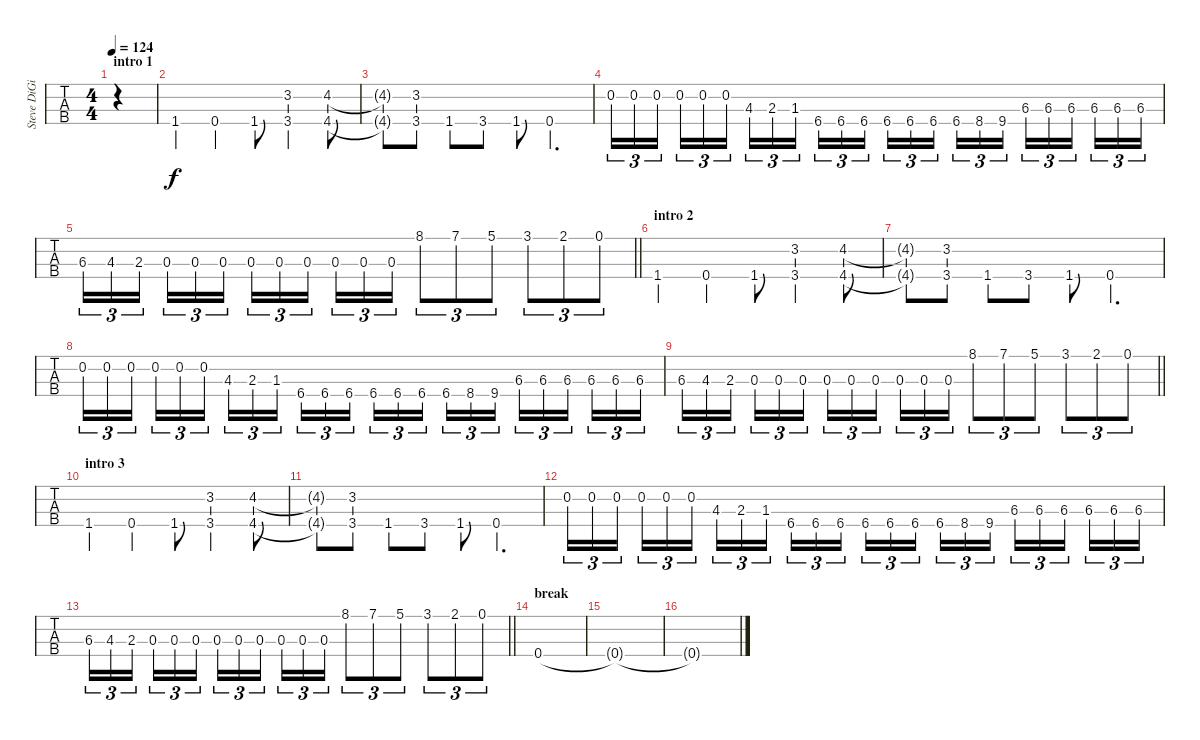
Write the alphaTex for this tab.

\track ("Steve DiGiorgio" "Steve DiGi") {instrument electricbassfinger}
\staff {tabs}
\tuning (Gb2 Db2 Ab1 Db1) {hide}
\ts (4 4)
\section ("" "intro 1")
\tempo 124
\clef f4
\ks c
|
1.4.4 0.4.4 1.4.8 (3.2 3.4).4 (4.2 4.4).8 |
(4.2{t} 4.4{t}).8 (3.2 3.4).8 1.4.8 3.4.8 1.4.8 0.4.4{d} |
0.2.16{tu (3 2)} 0.2.16{tu (3 2)} 0.2.16{tu (3 2) beam splitsecondary} 0.2.16{tu (3 2)} 0.2.16{tu (3 2)} 0.2.16{tu (3 2)} 4.3.16{tu (3 2)} 2.3.16{tu (3 2)} 1.3.16{tu (3 2) beam splitsecondary} 6.4.16{tu (3 2)} 6.4.16{tu (3 2)} 6.4.16{tu (3 2)} 6.4.16{tu (3 2)} 6.4.16{tu (3 2)} 6.4.16{tu (3 2) beam splitsecondary} 6.4.16{tu (3 2)} 8.4.16{tu (3 2)} 9.4.16{tu (3 2)} 6.3.16{tu (3 2)} 6.3.16{tu (3 2)} 6.3.16{tu (3 2) beam splitsecondary} 6.3.16{tu (3 2)} 6.3.16{tu (3 2)} 6.3.16{tu (3 2)} |
\barLineRight lightlight
6.3.16{tu (3 2)} 4.3.16{tu (3 2)} 2.3.16{tu (3 2) beam splitsecondary} 0.3.16{tu (3 2)} 0.3.16{tu (3 2)} 0.3.16{tu (3 2)} 0.3.16{tu (3 2)} 0.3.16{tu (3 2)} 0.3.16{tu (3 2) beam splitsecondary} 0.3.16{tu (3 2)} 0.3.16{tu (3 2)} 0.3.16{tu (3 2)} 8.1.8{tu (3 2)} 7.1.8{tu (3 2)} 5.1.8{tu (3 2)} 3.1.8{tu (3 2)} 2.1.8{tu (3 2)} 0.1.8{tu (3 2)} |
\section ("" "intro 2")
1.4.4 0.4.4 1.4.8 (3.2 3.4).4 (4.2 4.4).8 |
(4.2{t} 4.4{t}).8 (3.2 3.4).8 1.4.8 3.4.8 1.4.8 0.4.4{d} |
0.2.16{tu (3 2)} 0.2.16{tu (3 2)} 0.2.16{tu (3 2) beam splitsecondary} 0.2.16{tu (3 2)} 0.2.16{tu (3 2)} 0.2.16{tu (3 2)} 4.3.16{tu (3 2)} 2.3.16{tu (3 2)} 1.3.16{tu (3 2) beam splitsecondary} 6.4.16{tu (3 2)} 6.4.16{tu (3 2)} 6.4.16{tu (3 2)} 6.4.16{tu (3 2)} 6.4.16{tu (3 2)} 6.4.16{tu (3 2) beam splitsecondary} 6.4.16{tu (3 2)} 8.4.16{tu (3 2)} 9.4.16{tu (3 2)} 6.3.16{tu (3 2)} 6.3.16{tu (3 2)} 6.3.16{tu (3 2) beam splitsecondary} 6.3.16{tu (3 2)} 6.3.16{tu (3 2)} 6.3.16{tu (3 2)} |
\barLineRight lightlight
6.3.16{tu (3 2)} 4.3.16{tu (3 2)} 2.3.16{tu (3 2) beam splitsecondary} 0.3.16{tu (3 2)} 0.3.16{tu (3 2)} 0.3.16{tu (3 2)} 0.3.16{tu (3 2)} 0.3.16{tu (3 2)} 0.3.16{tu (3 2) beam splitsecondary} 0.3.16{tu (3 2)} 0.3.16{tu (3 2)} 0.3.16{tu (3 2)} 8.1.8{tu (3 2)} 7.1.8{tu (3 2)} 5.1.8{tu (3 2)} 3.1.8{tu (3 2)} 2.1.8{tu (3 2)} 0.1.8{tu (3 2)} |
\section ("" "intro 3")
1.4.4 0.4.4 1.4.8 (3.2 3.4).4 (4.2 4.4).8 |
(4.2{t} 4.4{t}).8 (3.2 3.4).8 1.4.8 3.4.8 1.4.8 0.4.4{d} |
0.2.16{tu (3 2)} 0.2.16{tu (3 2)} 0.2.16{tu (3 2) beam splitsecondary} 0.2.16{tu (3 2)} 0.2.16{tu (3 2)} 0.2.16{tu (3 2)} 4.3.16{tu (3 2)} 2.3.16{tu (3 2)} 1.3.16{tu (3 2) beam splitsecondary} 6.4.16{tu (3 2)} 6.4.16{tu (3 2)} 6.4.16{tu (3 2)} 6.4.16{tu (3 2)} 6.4.16{tu (3 2)} 6.4.16{tu (3 2) beam splitsecondary} 6.4.16{tu (3 2)} 8.4.16{tu (3 2)} 9.4.16{tu (3 2)} 6.3.16{tu (3 2)} 6.3.16{tu (3 2)} 6.3.16{tu (3 2) beam splitsecondary} 6.3.16{tu (3 2)} 6.3.16{tu (3 2)} 6.3.16{tu (3 2)} |
\barLineRight lightlight
6.3.16{tu (3 2)} 4.3.16{tu (3 2)} 2.3.16{tu (3 2) beam splitsecondary} 0.3.16{tu (3 2)} 0.3.16{tu (3 2)} 0.3.16{tu (3 2)} 0.3.16{tu (3 2)} 0.3.16{tu (3 2)} 0.3.16{tu (3 2) beam splitsecondary} 0.3.16{tu (3 2)} 0.3.16{tu (3 2)} 0.3.16{tu (3 2)} 8.1.8{tu (3 2)} 7.1.8{tu (3 2)} 5.1.8{tu (3 2)} 3.1.8{tu (3 2)} 2.1.8{tu (3 2)} 0.1.8{tu (3 2)} |
\section ("" "break")
0.4.1 |
0.4{t}.1 |
0.4{t}.1
